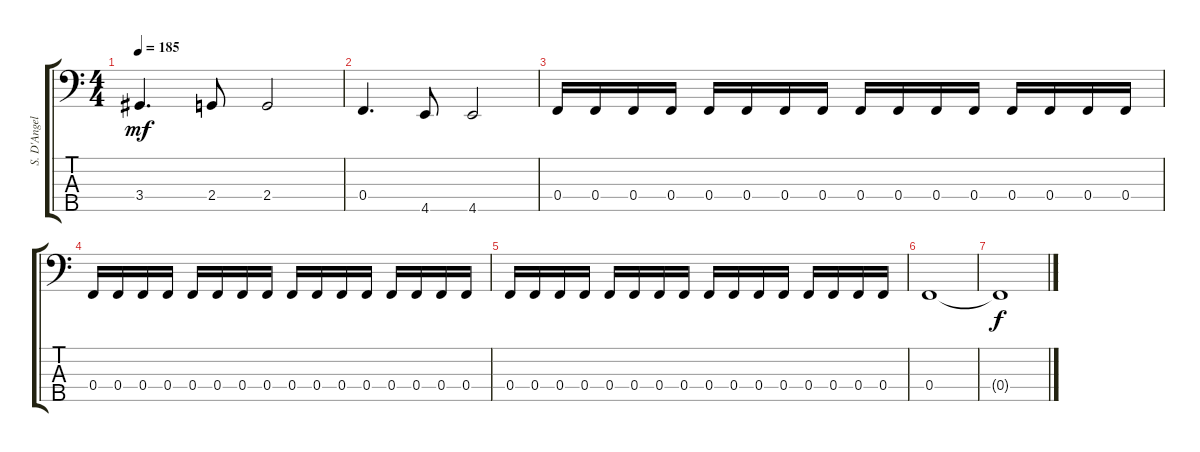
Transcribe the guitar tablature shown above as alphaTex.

\track ("S. D'Angelo" "S. D'Angel") {instrument electricbasspick}
\staff {score tabs}
\tuning (Ab2 Eb2 Bb1 F1 C1) {hide}
\ts (4 4)
\tempo 185
\clef f4
\ks c
3.4.4{d dy mf} 2.4.8 2.4.2 |
0.4.4{d} 4.5.8 4.5.2 |
0.4.16 0.4.16 0.4.16 0.4.16 0.4.16 0.4.16 0.4.16 0.4.16 0.4.16 0.4.16 0.4.16 0.4.16 0.4.16 0.4.16 0.4.16 0.4.16 |
0.4.16 0.4.16 0.4.16 0.4.16 0.4.16 0.4.16 0.4.16 0.4.16 0.4.16 0.4.16 0.4.16 0.4.16 0.4.16 0.4.16 0.4.16 0.4.16 |
0.4.16 0.4.16 0.4.16 0.4.16 0.4.16 0.4.16 0.4.16 0.4.16 0.4.16 0.4.16 0.4.16 0.4.16 0.4.16 0.4.16 0.4.16 0.4.16 |
0.4.1 |
0.4{t}.1{dy f}
